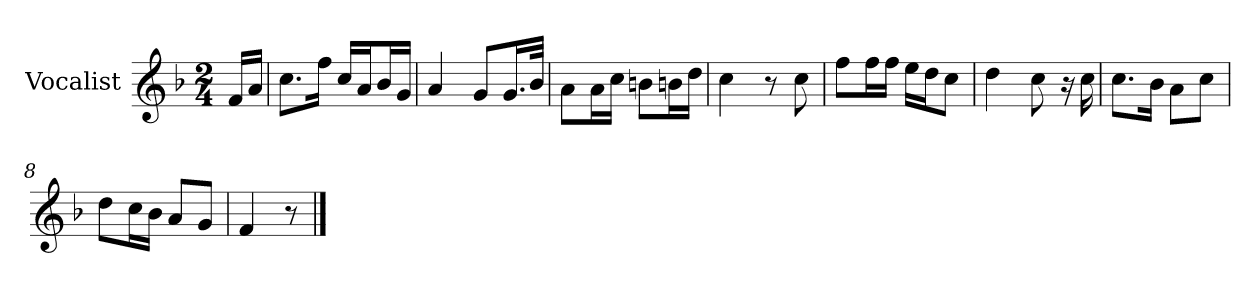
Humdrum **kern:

**kern
*part1
*staff1
*I"Vocalist
*k[b-]
*F:
*M2/4
=
16fLL
16aJJ
=1
8.ccL
16ffJk
16ccLL
16aJ
16b-L
16gJJ
=2
4a
8gL
16.gL
32b-JJk
=3
8aL
16aL
16ccJJ
8bnL
16bnL
16ddJJ
=4
4cc
8r
8cc
=5
8ffL
16ffL
16ffJJ
16eeLL
16ddJ
8ccJ
=6
4dd
8cc
16r
16cc
=7
8.ccL
16b-Jk
8aL
8ccJ
=8
8ddL
16ccL
16b-JJ
8aL
8gJ
=9
4f
8r
==
*-
